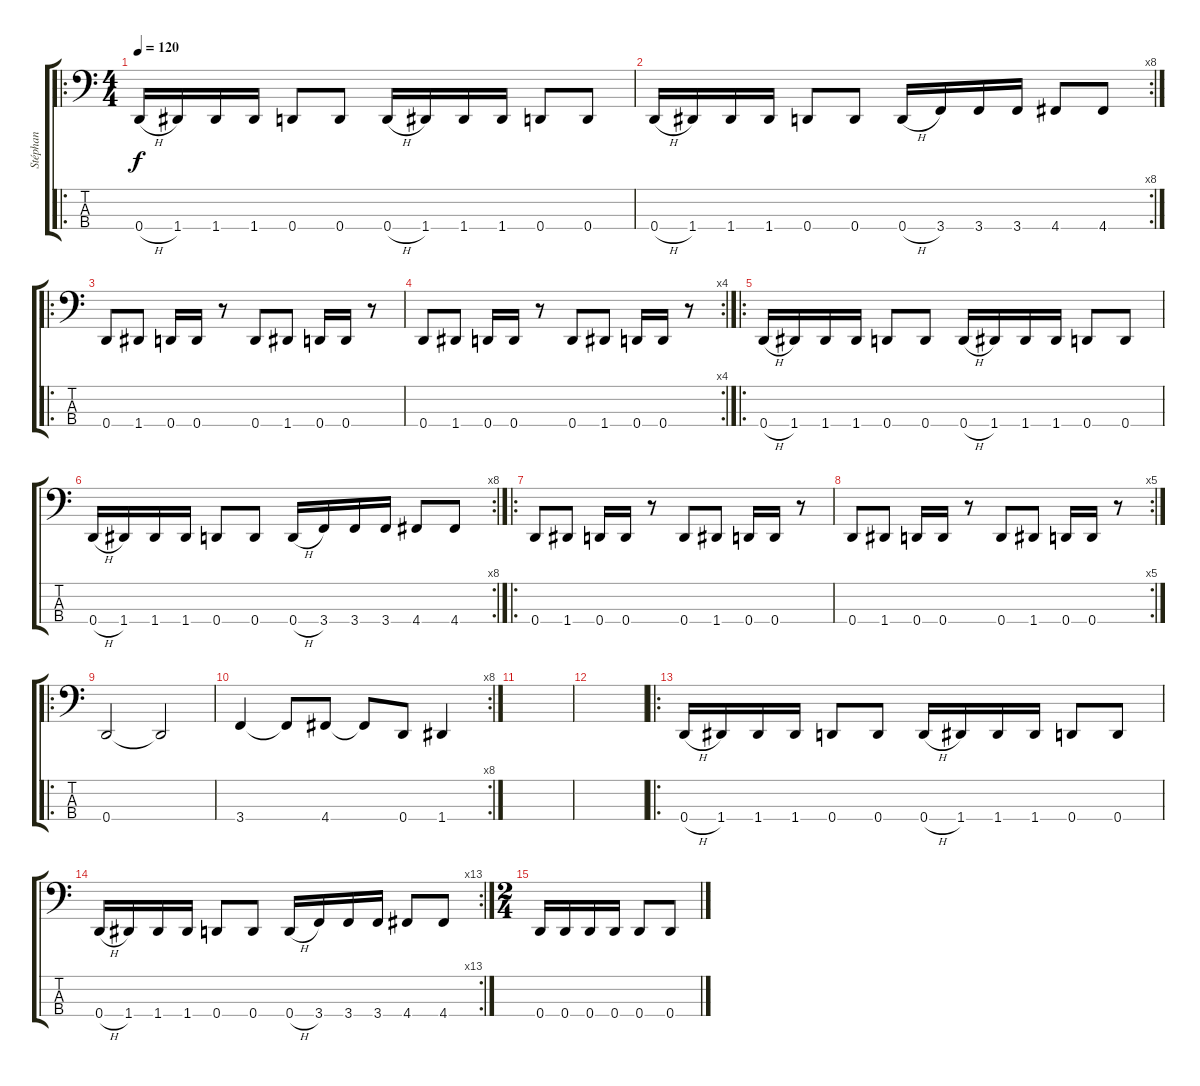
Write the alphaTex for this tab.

\track ("Stéphan" "Stéphan") {instrument electricbasspick}
\staff {score tabs}
\tuning (G2 D2 A1 D1) {hide}
\ro
\ts (4 4)
\tempo 120
\clef f4
\ks c
0.4{h}.16{dy f instrument electricbasspick} 1.4.16 1.4.16 1.4.16 0.4.8 0.4.8 0.4{h}.16 1.4.16 1.4.16 1.4.16 0.4.8 0.4.8 |
\rc 8
0.4{h}.16 1.4.16 1.4.16 1.4.16 0.4.8 0.4.8 0.4{h}.16 3.4.16 3.4.16 3.4.16 4.4.8 4.4.8 |
\ro
0.4.8 1.4.8 0.4.16 0.4.16 r.8 0.4.8 1.4.8 0.4.16 0.4.16 r.8 |
\rc 4
0.4.8 1.4.8 0.4.16 0.4.16 r.8 0.4.8 1.4.8 0.4.16 0.4.16 r.8 |
\ro
0.4{h}.16 1.4.16 1.4.16 1.4.16 0.4.8 0.4.8 0.4{h}.16 1.4.16 1.4.16 1.4.16 0.4.8 0.4.8 |
\rc 8
0.4{h}.16 1.4.16 1.4.16 1.4.16 0.4.8 0.4.8 0.4{h}.16 3.4.16 3.4.16 3.4.16 4.4.8 4.4.8 |
\ro
0.4.8 1.4.8 0.4.16 0.4.16 r.8 0.4.8 1.4.8 0.4.16 0.4.16 r.8 |
\rc 5
0.4.8 1.4.8 0.4.16 0.4.16 r.8 0.4.8 1.4.8 0.4.16 0.4.16 r.8 |
\ro
0.4.2 0.4{t}.2 |
\rc 8
3.4.4 3.4{t}.8 4.4.8 4.4{t}.8 0.4.8 1.4.4 |
|
|
\ro
0.4{h}.16 1.4.16 1.4.16 1.4.16 0.4.8 0.4.8 0.4{h}.16 1.4.16 1.4.16 1.4.16 0.4.8 0.4.8 |
\rc 13
0.4{h}.16 1.4.16 1.4.16 1.4.16 0.4.8 0.4.8 0.4{h}.16 3.4.16 3.4.16 3.4.16 4.4.8 4.4.8 |
\ts (2 4)
0.4.16 0.4.16 0.4.16 0.4.16 0.4.8 0.4.8
